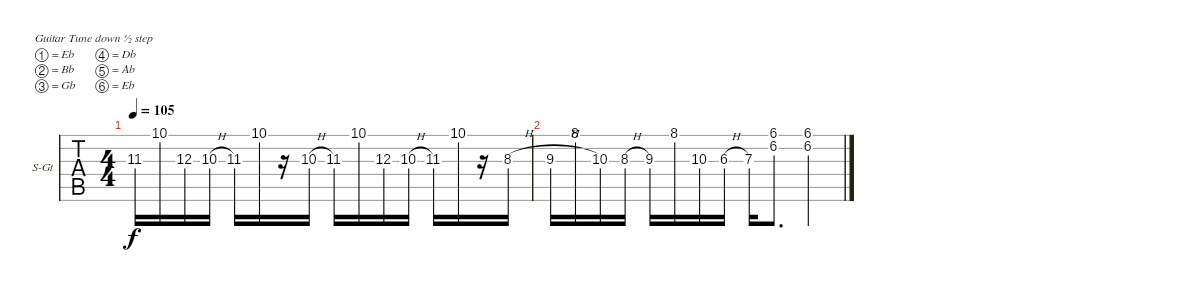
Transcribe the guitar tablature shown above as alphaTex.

\defaultSystemsLayout 4
\bracketExtendMode groupsimilarinstruments
\firstSystemTrackNameOrientation horizontal
\otherSystemsTrackNameOrientation horizontal
\track ("Steel Guitar" "S-Gt") {instrument acousticguitarsteel}
\staff {tabs}
\tuning (Eb4 Bb3 Gb3 Db3 Ab2 Eb2)
\ts (4 4)
\tempo 105
\clef g2
\ks c
11.3.16{dy f} 10.1.16 12.3.16 10.3{h}.16 11.3.16 10.1.16 r.16 10.3{h}.16 11.3.16 10.1.16 12.3.16 10.3{h}.16 11.3.16 10.1.16 r.16 8.3{h}.16 |
9.3{h}.16 8.1.16 10.3.16 8.3{h}.16 9.3.16 8.1.16 10.3.16 6.3{h}.16 7.3.16 (6.1 6.2).8{d} (6.1 6.2).4
